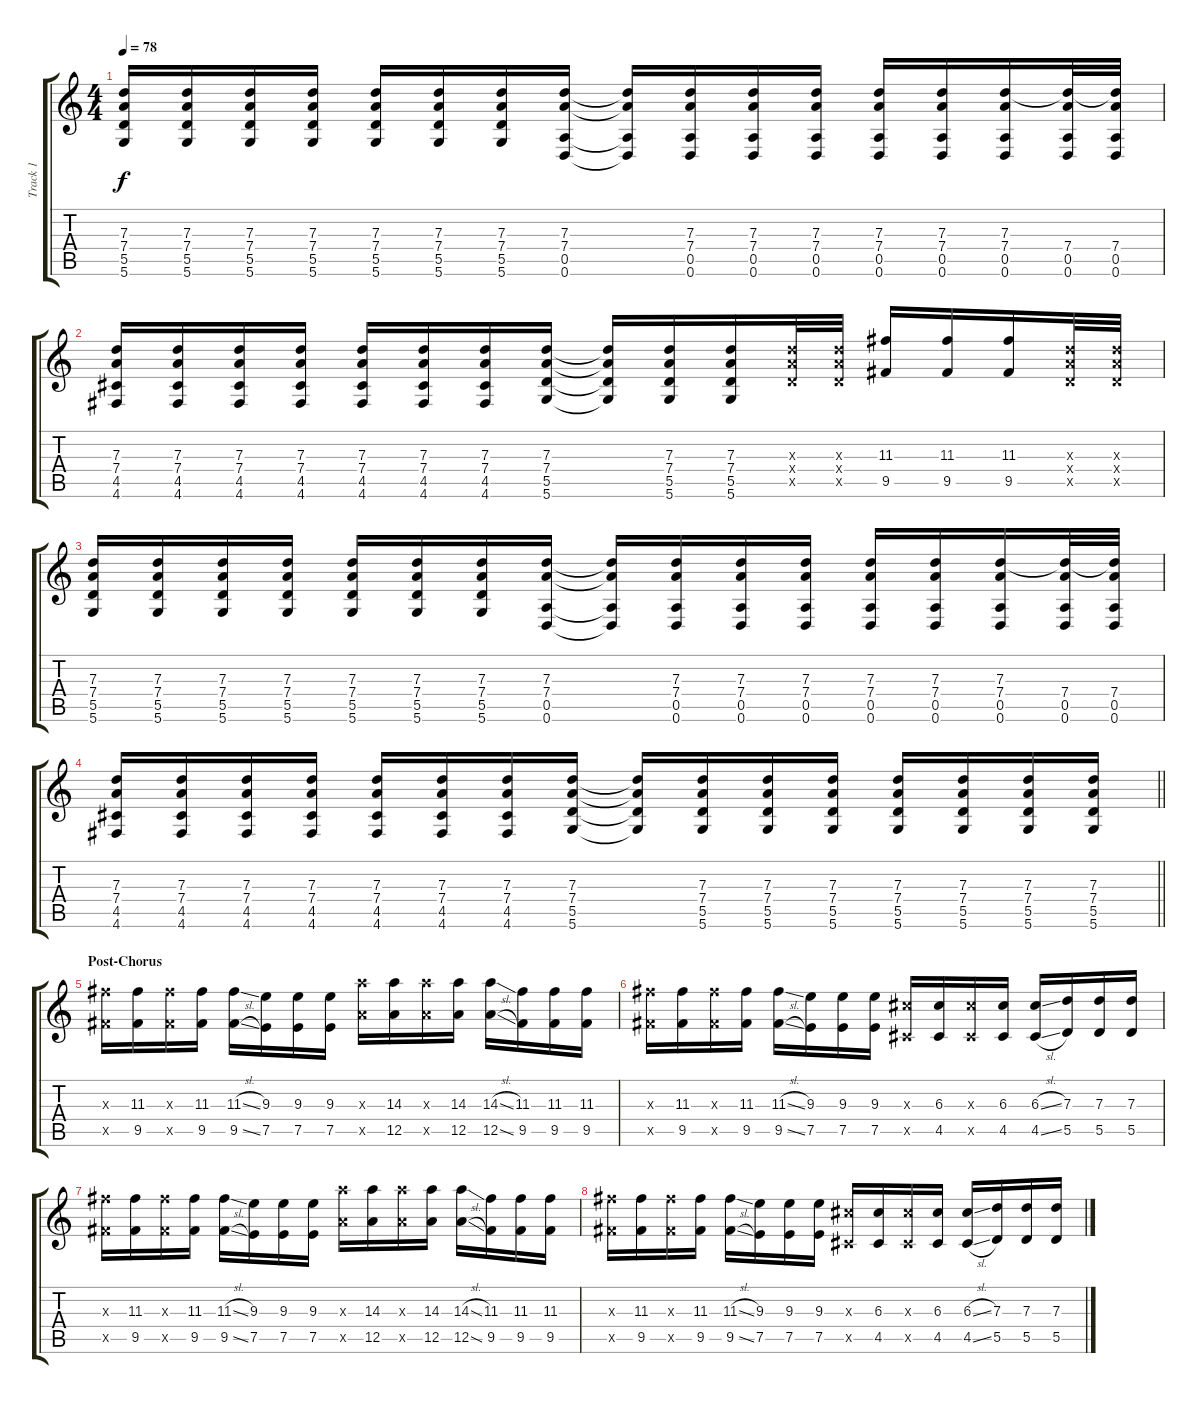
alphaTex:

\track ("Track 1" "Track 1") {instrument acousticguitarsteel}
\staff {score tabs}
\tuning (E4 B3 G3 D3 A2 D2) {hide}
\ts (4 4)
\tempo 78
\clef g2
\ks c
(7.3 7.4 5.5 5.6).16{dy f} (7.3 7.4 5.5 5.6).16 (7.3 7.4 5.5 5.6).16 (7.3 7.4 5.5 5.6).16 (7.3 7.4 5.5 5.6).16 (7.3 7.4 5.5 5.6).16 (7.3 7.4 5.5 5.6).16 (7.3 7.4 0.5 0.6).16 (7.3{t} 7.4{t} 0.5{t} 0.6{t}).16 (7.3 7.4 0.5 0.6).16 (7.3 7.4 0.5 0.6).16 (7.3 7.4 0.5 0.6).16 (7.3 7.4 0.5 0.6).16 (7.3 7.4 0.5 0.6).16 (7.3 7.4 0.5 0.6).16 (7.3{t} 7.4 0.5 0.6).32 (7.3{t} 7.4 0.5 0.6).32 |
(7.3 7.4 4.5 4.6).16 (7.3 7.4 4.5 4.6).16 (7.3 7.4 4.5 4.6).16 (7.3 7.4 4.5 4.6).16 (7.3 7.4 4.5 4.6).16 (7.3 7.4 4.5 4.6).16 (7.3 7.4 4.5 4.6).16 (7.3 7.4 5.5 5.6).16 (7.3{t} 7.4{t} 5.5{t} 5.6{t}).16 (7.3 7.4 5.5 5.6).16 (7.3 7.4 5.5 5.6).16 (7.3{x} 7.4{x} 5.5{x}).32 (7.3{x} 7.4{x} 5.5{x}).32 (11.3 9.5).16 (11.3 9.5).16 (11.3 9.5).16 (7.3{x} 7.4{x} 5.5{x}).32 (7.3{x} 7.4{x} 5.5{x}).32 |
(7.3 7.4 5.5 5.6).16 (7.3 7.4 5.5 5.6).16 (7.3 7.4 5.5 5.6).16 (7.3 7.4 5.5 5.6).16 (7.3 7.4 5.5 5.6).16 (7.3 7.4 5.5 5.6).16 (7.3 7.4 5.5 5.6).16 (7.3 7.4 0.5 0.6).16 (7.3{t} 7.4{t} 0.5{t} 0.6{t}).16 (7.3 7.4 0.5 0.6).16 (7.3 7.4 0.5 0.6).16 (7.3 7.4 0.5 0.6).16 (7.3 7.4 0.5 0.6).16 (7.3 7.4 0.5 0.6).16 (7.3 7.4 0.5 0.6).16 (7.3{t} 7.4 0.5 0.6).32 (7.3{t} 7.4 0.5 0.6).32 |
\barLineRight lightlight
(7.3 7.4 4.5 4.6).16 (7.3 7.4 4.5 4.6).16 (7.3 7.4 4.5 4.6).16 (7.3 7.4 4.5 4.6).16 (7.3 7.4 4.5 4.6).16 (7.3 7.4 4.5 4.6).16 (7.3 7.4 4.5 4.6).16 (7.3 7.4 5.5 5.6).16 (7.3{t} 7.4{t} 5.5{t} 5.6{t}).16 (7.3 7.4 5.5 5.6).16 (7.3 7.4 5.5 5.6).16 (7.3 7.4 5.5 5.6).16 (7.3 7.4 5.5 5.6).16 (7.3 7.4 5.5 5.6).16 (7.3 7.4 5.5 5.6).16 (7.3 7.4 5.5 5.6).16 |
\section ("" "Post-Chorus")
(11.3{x} 9.5{x}).16 (11.3 9.5).16 (11.3{x} 9.5{x}).16 (11.3 9.5).16 (11.3{sl} 9.5{sl}).16 (9.3 7.5).16 (9.3 7.5).16 (9.3 7.5).16 (14.3{x} 12.5{x}).16 (14.3 12.5).16 (14.3{x} 12.5{x}).16 (14.3 12.5).16 (14.3{sl} 12.5{sl}).16 (11.3 9.5).16 (11.3 9.5).16 (11.3 9.5).16 |
(11.3{x} 9.5{x}).16 (11.3 9.5).16 (11.3{x} 9.5{x}).16 (11.3 9.5).16 (11.3{sl} 9.5{sl}).16 (9.3 7.5).16 (9.3 7.5).16 (9.3 7.5).16 (6.3{x} 4.5{x}).16 (6.3 4.5).16 (6.3{x} 4.5{x}).16 (6.3 4.5).16 (6.3{sl} 4.5{sl}).16 (7.3 5.5).16 (7.3 5.5).16 (7.3 5.5).16 |
(11.3{x} 9.5{x}).16 (11.3 9.5).16 (11.3{x} 9.5{x}).16 (11.3 9.5).16 (11.3{sl} 9.5{sl}).16 (9.3 7.5).16 (9.3 7.5).16 (9.3 7.5).16 (14.3{x} 12.5{x}).16 (14.3 12.5).16 (14.3{x} 12.5{x}).16 (14.3 12.5).16 (14.3{sl} 12.5{sl}).16 (11.3 9.5).16 (11.3 9.5).16 (11.3 9.5).16 |
(11.3{x} 9.5{x}).16 (11.3 9.5).16 (11.3{x} 9.5{x}).16 (11.3 9.5).16 (11.3{sl} 9.5{sl}).16 (9.3 7.5).16 (9.3 7.5).16 (9.3 7.5).16 (6.3{x} 4.5{x}).16 (6.3 4.5).16 (6.3{x} 4.5{x}).16 (6.3 4.5).16 (6.3{sl} 4.5{sl}).16 (7.3 5.5).16 (7.3 5.5).16 (7.3 5.5).16
